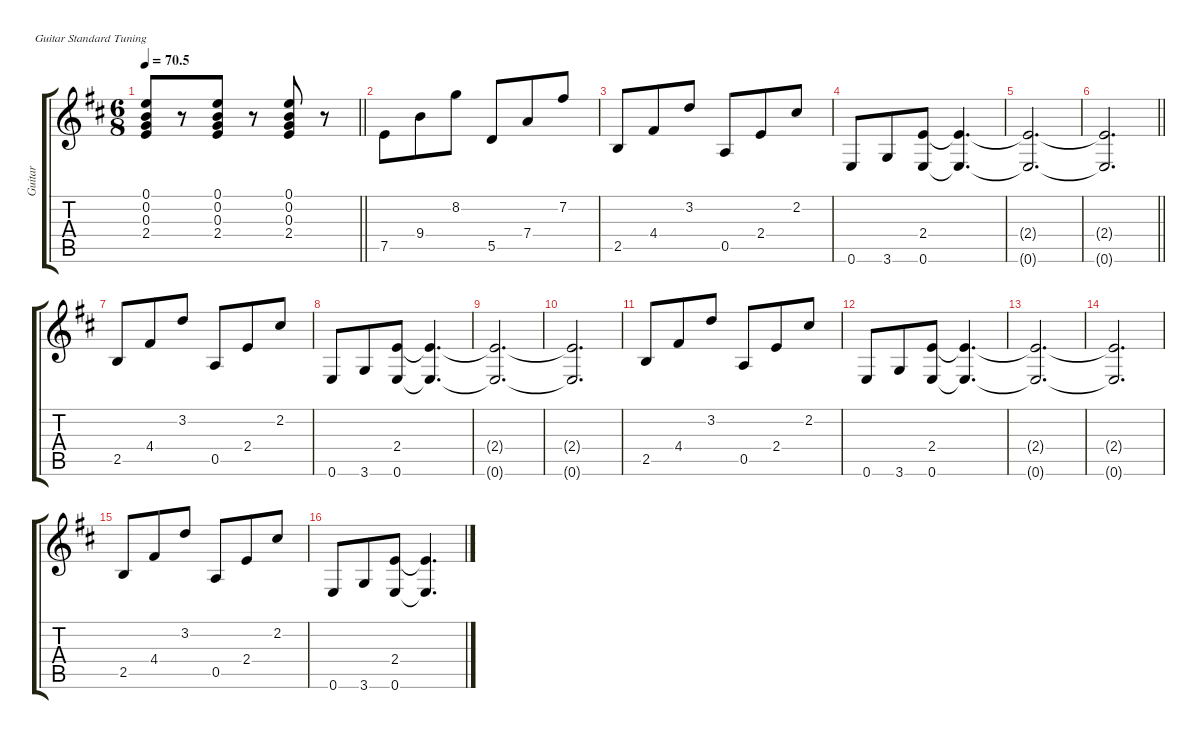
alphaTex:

\defaultSystemsLayout 4
\hideDynamics
\bracketExtendMode groupsimilarinstruments
\firstSystemTrackNameMode fullname
\otherSystemsTrackNameOrientation horizontal
\track ("Guitar" "guitar") {defaultSystemsLayout 8 instrument electricguitarjazz}
\staff {score tabs}
\tuning (E4 B3 G3 D3 A2 E2)
\ts (6 8)
\tempo
70.5
\accidentals auto
\clef g2
\ottava regular
\simile none
\barLineRight lightlight
\ks bminor
(2.4{acc forcenatural} 0.3{acc forcenatural} 0.2{acc forcenatural} 0.1{acc forcenatural}).8{dy mf beam Up} r.8{beam Up} (2.4{acc forcenatural} 0.3{acc forcenatural} 0.1{acc forcenatural} 0.2{acc forcenatural}).8{beam Up} r.8{beam Up} (2.4{acc forcenatural} 0.3{acc forcenatural} 0.1{acc forcenatural} 0.2{acc forcenatural}).8{beam Up} r.8{beam Up} |
7.5{acc forcenatural}.8{beam Down} 9.4{acc forcenatural}.8{beam Down} 8.2{acc forcenatural}.8{beam Down} 5.5{acc forcenatural}.8{beam Up} 7.4{acc forcenatural}.8{beam Up} 7.2{acc #}.8{beam Up} |
2.5{acc forcenatural}.8{beam Up} 4.4{acc #}.8{beam Up} 3.2{acc forcenatural}.8{beam Up} 0.5{acc forcenatural}.8{beam Up} 2.4{acc forcenatural}.8{beam Up} 2.2{acc #}.8{beam Up} |
0.6{acc forcenatural}.8{beam Up} 3.6{acc forcenatural}.8{beam Up} (0.6{acc forcenatural} 2.4{acc forcenatural}).8{beam Up} (0.6{t acc forcenatural} 2.4{t acc forcenatural}).4{d beam Up} |
(0.6{t acc forcenatural} 2.4{t acc forcenatural}).2{d beam Up} |
\barLineRight lightlight
(0.6{t acc forcenatural} 2.4{t acc forcenatural}).2{d beam Up} |
2.5{acc forcenatural}.8{beam Up} 4.4{acc #}.8{beam Up} 3.2{acc forcenatural}.8{beam Up} 0.5{acc forcenatural}.8{beam Up} 2.4{acc forcenatural}.8{beam Up} 2.2{acc #}.8{beam Up} |
0.6{acc forcenatural}.8{beam Up} 3.6{acc forcenatural}.8{beam Up} (0.6{acc forcenatural} 2.4{acc forcenatural}).8{beam Up} (0.6{t acc forcenatural} 2.4{t acc forcenatural}).4{d beam Up} |
(0.6{t acc forcenatural} 2.4{t acc forcenatural}).2{d beam Up} |
(0.6{t acc forcenatural} 2.4{t acc forcenatural}).2{d beam Up} |
2.5{acc forcenatural}.8{beam Up} 4.4{acc #}.8{beam Up} 3.2{acc forcenatural}.8{beam Up} 0.5{acc forcenatural}.8{beam Up} 2.4{acc forcenatural}.8{beam Up} 2.2{acc #}.8{beam Up} |
0.6{acc forcenatural}.8{beam Up} 3.6{acc forcenatural}.8{beam Up} (0.6{acc forcenatural} 2.4{acc forcenatural}).8{beam Up} (0.6{t acc forcenatural} 2.4{t acc forcenatural}).4{d beam Up} |
(0.6{t acc forcenatural} 2.4{t acc forcenatural}).2{d beam Up} |
(0.6{t acc forcenatural} 2.4{t acc forcenatural}).2{d beam Up} |
2.5{acc forcenatural}.8{beam Up} 4.4{acc #}.8{beam Up} 3.2{acc forcenatural}.8{beam Up} 0.5{acc forcenatural}.8{beam Up} 2.4{acc forcenatural}.8{beam Up} 2.2{acc #}.8{beam Up} |
0.6{acc forcenatural}.8{beam Up} 3.6{acc forcenatural}.8{beam Up} (0.6{acc forcenatural} 2.4{acc forcenatural}).8{beam Up} (0.6{t acc forcenatural} 2.4{t acc forcenatural}).4{d beam Up}
